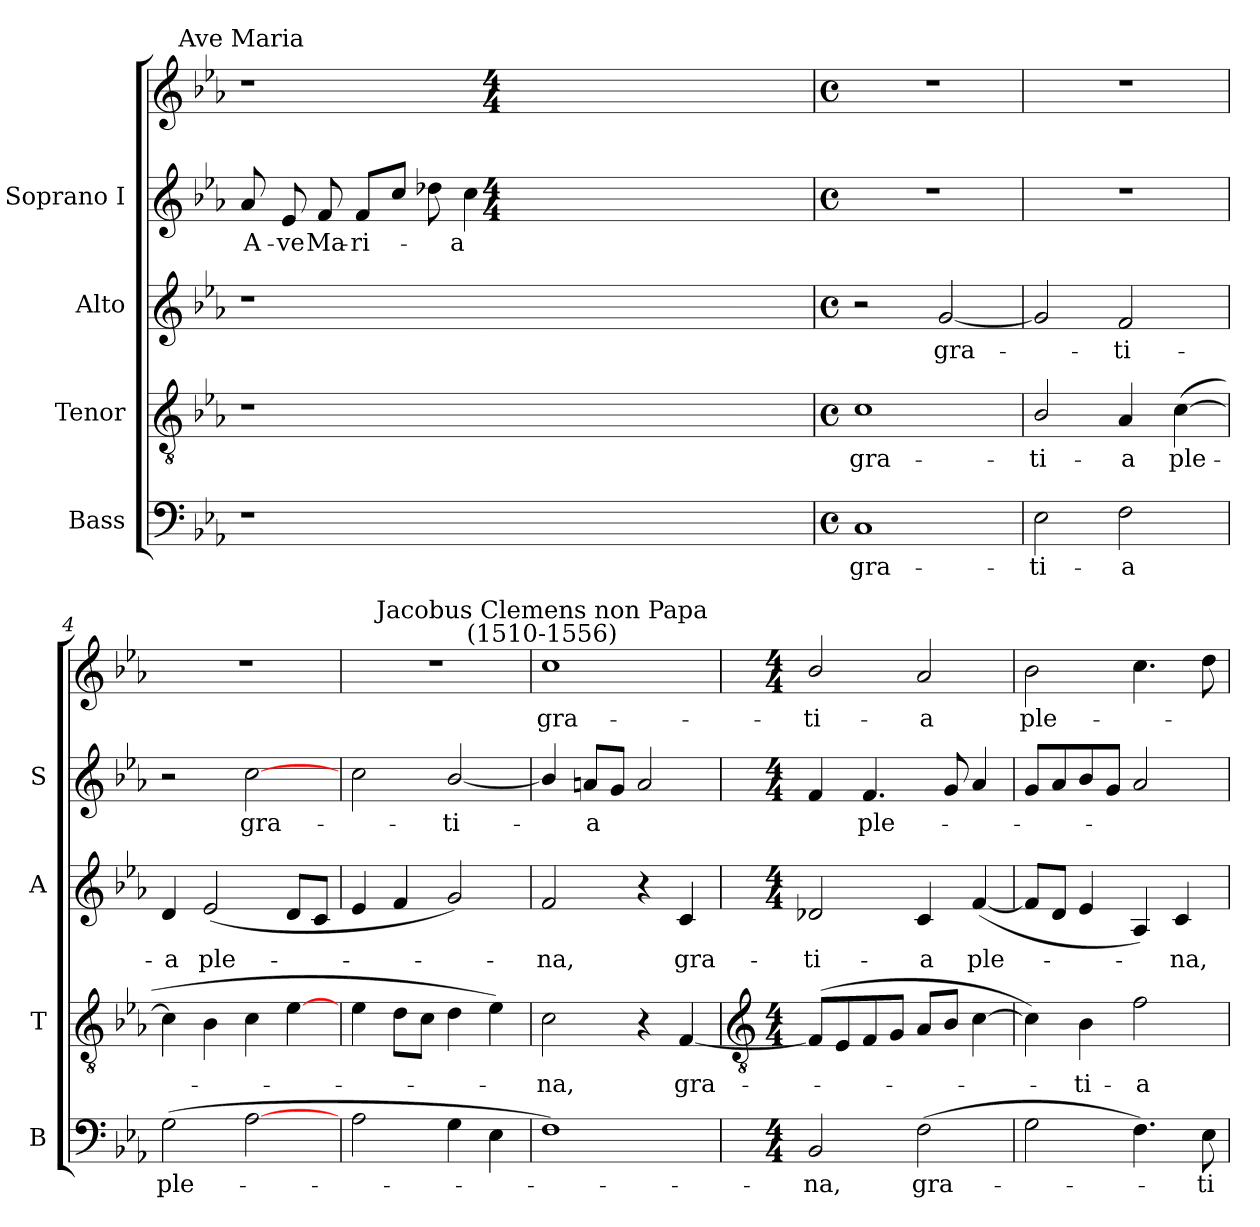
**kern	**text	**kern	**text	**kern	**text	**kern	**text	**kern	**text
*part4	*part4	*part3	*part3	*part2	*part2	*part1	*part1	*part1	*part1
*staff5	*staff5	*staff4	*staff4	*staff3	*staff3	*staff2	*staff2	*staff1	*staff1
*I"Bass	*	*I"Tenor	*	*I"Alto	*	*I"Soprano I	*	*	*
*I'B	*	*I'T	*	*I'A	*	*I'S	*	*	*
*clefF4	*	*clefGv2	*	*clefG2	*	*clefG2	*	*clefG2	*
*k[b-e-a-]	*	*k[b-e-a-]	*	*k[b-e-a-]	*	*k[b-e-a-]	*	*k[b-e-a-]	*
*E-:	*	*E-:	*	*E-:	*	*E-:	*	*E-:	*
=1	=1	=1	=1	=1	=1	=1	=1	=1	=1
!	!	!	!	!	!	!	!	!LO:TX:a:cj:t=Ave Maria	!
!	!	!	!	!	!	!	!LO:LY:b	!	!
1r	.	1r	.	1r	.	8a-	A-	1r	.
!	!	!	!	!	!	!	!LO:LY:b	!	!
.	.	.	.	.	.	8e-	-ve	.	.
!	!	!	!	!	!	!	!LO:LY:b	!	!
.	.	.	.	.	.	8f	Ma-	.	.
!	!	!	!	!	!	!	!LO:LY:b	!	!
.	.	.	.	.	.	8fL	-ri-	.	.
.	.	.	.	.	.	8ccJ	.	.	.
.	.	.	.	.	.	8dd-X	.	.	.
!	!	!	!	!	!	!	!LO:LY:b	!	!
.	.	.	.	.	.	4cc	a	.	.
4ryy	.	4ryy	.	4ryy	.	4ryy	.	4ryy	.
*	*	*	*	*	*	*M4/4	*	*M4/4	*
*	*	*	*	*	*	*met(c)	*	*met(c)	*
=2	=2	=2	=2	=2	=2	=2	=2	=2	=2
*M4/4	*	*M4/4	*	*M4/4	*	*M4/4	*	*M4/4	*
*met(c)	*	*met(c)	*	*met(c)	*	*met(c)	*	*met(c)	*
!	!LO:LY:b	!	!LO:LY:b	!	!	!	!	!	!
1C	gra-	1c	gra-	2r	.	1r	.	1r	.
!	!	!	!	!	!LO:LY:b	!	!	!	!
.	.	.	.	[2g	gra-	.	.	.	.
=3	=3	=3	=3	=3	=3	=3	=3	=3	=3
!	!LO:LY:b	!	!LO:LY:b	!	!	!	!	!	!
2E-	-ti-	2B-/	-ti-	2g]	.	1r	.	1r	.
!	!LO:LY:b	!	!LO:LY:b	!	!LO:LY:b	!	!	!	!
2F	-a	4A-	-a	2f	ti-	.	.	.	.
!	!	!	!LO:LY:b	!	!	!	!	!	!
.	.	(>[4c	ple-	.	.	.	.	.	.
=4	=4	=4	=4	=4	=4	=4	=4	=4	=4
!	!LO:LY:b	!	!	!	!LO:LY:b	!	!	!	!
(>2G	ple-	4c]	.	4d	-a	2r	.	1r	.
!	!	!	!	!	!LO:LY:b	!	!	!	!
.	.	4B-	.	(<2e-	ple-	.	.	.	.
!	!	!	!	!	!	!	!LO:LY:b	!	!
[2A-	.	4c	.	.	.	[2cc	gra-	.	.
.	.	[4e-	.	8dL	.	.	.	.	.
.	.	.	.	8cJ	.	.	.	.	.
=5	=5	=5	=5	=5	=5	=5	=5	=5	=5
2A-	.	4e-	.	4e-	.	2cc	.	1r	.
.	.	8dL	.	4f	.	.	.	.	.
.	.	8cJ	.	.	.	.	.	.	.
!	!	!	!	!	!	!	!LO:LY:b	!	!
4G	.	4d	.	2g)	.	[2b-/	ti-	.	.
4E-	.	4e-)	.	.	.	.	.	.	.
=6	=6	=6	=6	=6	=6	=6	=6	=6	=6
!	!	!	!	!	!	!	!	!LO:TX:a:cj:t=Jacobus Clemens non Papa\n(1510-1556)	!
!	!	!	!LO:LY:b	!	!LO:LY:b	!	!	!	!LO:LY:b
1F)	.	2c	na,	2f	na,	4b-/]	.	1cc	gra-
!	!	!	!	!	!	!	!LO:LY:b	!	!
.	.	.	.	.	.	8anL	-a	.	.
.	.	.	.	.	.	8gJ	.	.	.
.	.	4r	.	4r	.	2a	.	.	.
!	!	!	!LO:LY:b	!	!LO:LY:b	!	!	!	!
.	.	[4F	gra-	4c	gra-	.	.	.	.
!!LO:LB:g=z
=7	=7	=7	=7	=7	=7	=7	=7	=7	=7
*	*	*clefGv2	*	*	*	*	*	*	*
*M4/4	*	*M4/4	*	*M4/4	*	*M4/4	*	*M4/4	*
!	!LO:LY:b	!	!	!	!LO:LY:b	!	!	!	!LO:LY:b
2BB-	na,	(<8FL]	.	2d-X	-ti-	4f	.	2b-/	ti-
.	.	8E-	.	.	.	.	.	.	.
!	!	!	!	!	!	!	!LO:LY:b	!	!
.	.	8F	.	.	.	4.f	ple-	.	.
.	.	8GJ	.	.	.	.	.	.	.
!	!LO:LY:b	!	!	!	!LO:LY:b	!	!	!	!LO:LY:b
(>2F	gra-	8A-L	.	4c	-a	.	.	2a-	-a
.	.	8B-J	.	.	.	8g	.	.	.
!	!	!	!	!	!LO:LY:b	!	!	!	!
.	.	[4c	.	(<[4f	ple-	4a-	.	.	.
=8	=8	=8	=8	=8	=8	=8	=8	=8	=8
!	!	!	!	!	!	!	!	!	!LO:LY:b
2G	.	4c])	.	8fL]	.	8gL	.	2b-	ple-
.	.	.	.	8dJ	.	8a-	.	.	.
!	!	!	!LO:LY:b	!	!	!	!	!	!
.	.	4B-	ti-	4e-	.	8b-	.	.	.
.	.	.	.	.	.	8gJ	.	.	.
!	!	!	!LO:LY:b	!	!	!	!	!	!
4.F)	.	2f	-a	4A-)	.	2a-	.	4.cc	.
!	!	!	!	!	!LO:LY:b	!	!	!	!
.	.	.	.	4c	na,	.	.	.	.
!	!LO:LY:b	!	!	!	!	!	!	!	!
8E-	ti-	.	.	.	.	.	.	8dd	.
=	=	=	=	=	=	=	=	=	=
*-	*-	*-	*-	*-	*-	*-	*-	*-	*-
